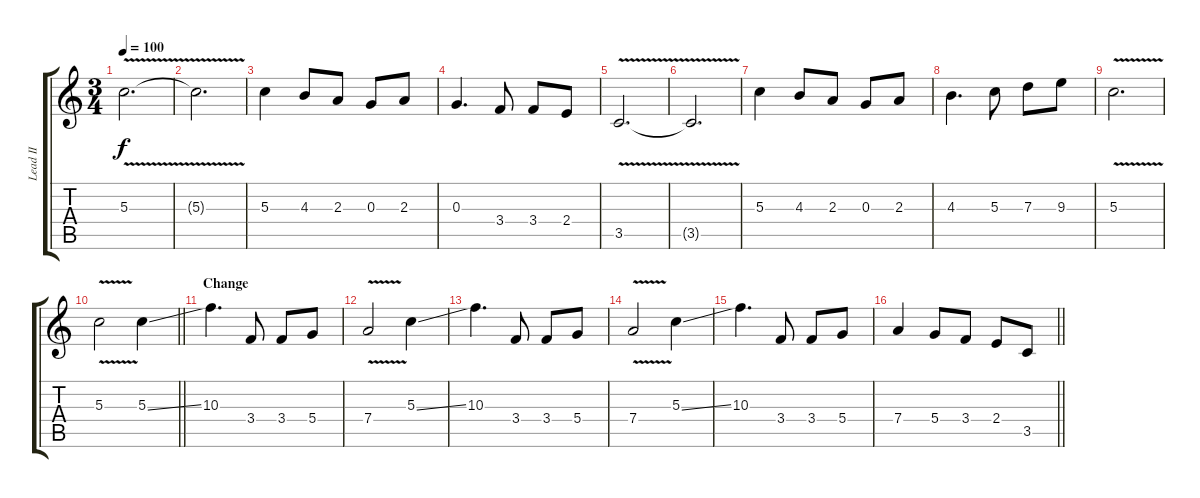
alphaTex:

\track ("Lead II" "Lead II") {instrument distortionguitar}
\staff {score tabs}
\tuning (E4 B3 G3 D3 A2 E2) {hide}
\ts (3 4)
\tempo 100
\clef g2
\ks c
5.3{v}.2{d dy f} |
5.3{t}.2{d} |
5.3.4 4.3.8 2.3.8 0.3.8 2.3.8 |
0.3.4{d} 3.4.8 3.4.8 2.4.8 |
3.5{v}.2{d} |
3.5{t}.2{d} |
5.3.4 4.3.8 2.3.8 0.3.8 2.3.8 |
4.3.4{d} 5.3.8 7.3.8 9.3.8 |
5.3{v}.2{d} |
\barLineRight lightlight
5.3{v}.2 5.3{ss}.4 |
\section ("" "Change")
10.3.4{d} 3.4.8 3.4.8 5.4.8 |
7.4{v}.2 5.3{ss}.4 |
10.3.4{d} 3.4.8 3.4.8 5.4.8 |
7.4{v}.2 5.3{ss}.4 |
10.3.4{d} 3.4.8 3.4.8 5.4.8 |
\barLineRight lightlight
7.4.4 5.4.8 3.4.8 2.4.8 3.5.8
